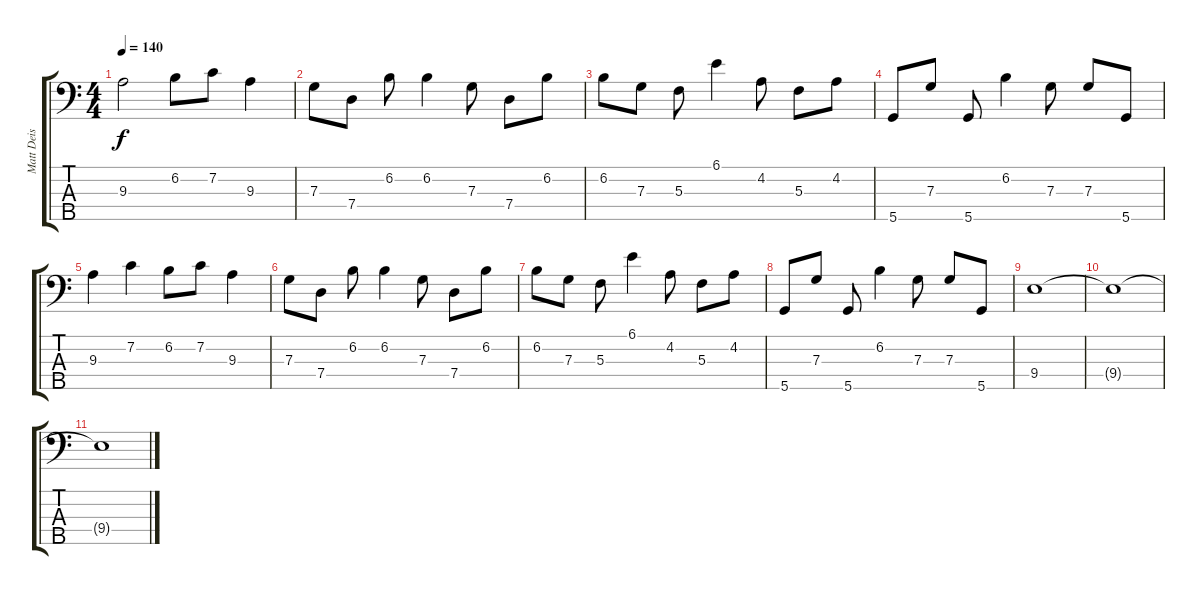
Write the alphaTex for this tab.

\track ("Matt Deis" "Matt Deis") {instrument electricbassfinger}
\staff {score tabs}
\tuning (Bb2 F2 C2 G1 D1) {hide}
\ts (4 4)
\tempo 140
\clef f4
\ks c
9.3.2{dy f} 6.2.8 7.2.8 9.3.4 |
7.3.8 7.4.8 6.2.8 6.2.4 7.3.8 7.4.8 6.2.8 |
6.2.8 7.3.8 5.3.8 6.1.4 4.2.8 5.3.8 4.2.8 |
5.5.8 7.3.8 5.5.8 6.2.4 7.3.8 7.3.8 5.5.8 |
9.3.4 7.2.4 6.2.8 7.2.8 9.3.4 |
7.3.8 7.4.8 6.2.8 6.2.4 7.3.8 7.4.8 6.2.8 |
6.2.8 7.3.8 5.3.8 6.1.4 4.2.8 5.3.8 4.2.8 |
5.5.8 7.3.8 5.5.8 6.2.4 7.3.8 7.3.8 5.5.8 |
9.4.1 |
9.4{t}.1 |
9.4{t}.1
